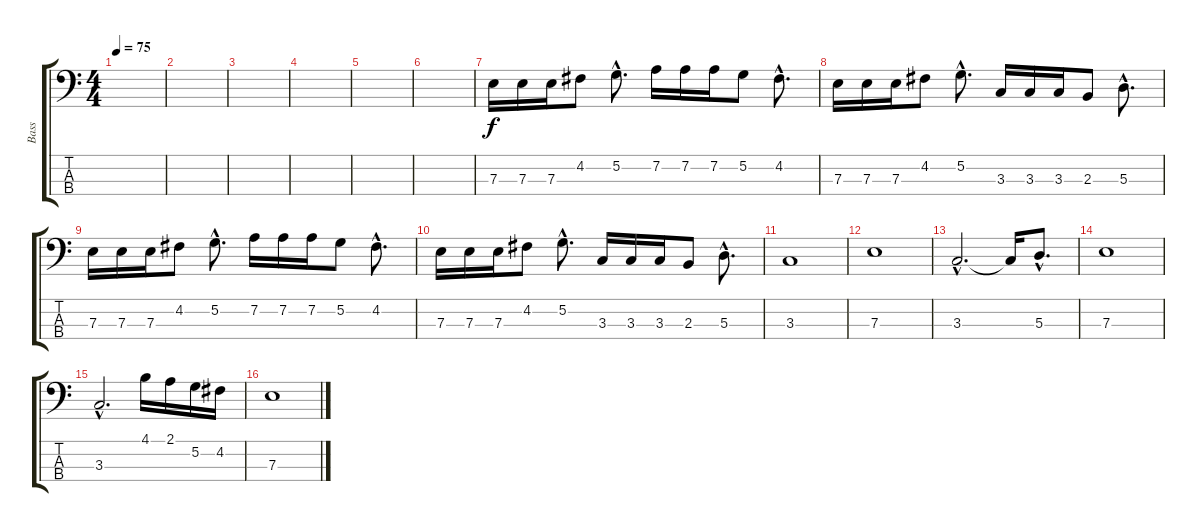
\track ("Bass" "Bass") {instrument electricbassfinger}
\staff {score tabs}
\tuning (G2 D2 A1 E1) {hide}
\ts (4 4)
\tempo 75
\clef f4
\ks c
|
|
|
|
|
|
7.3.16 7.3.16 7.3.16 4.2.8 5.2{hac}.8{d} 7.2.16 7.2.16 7.2.16 5.2.8 4.2{hac}.8{d} |
7.3.16 7.3.16 7.3.16 4.2.8 5.2{hac}.8{d} 3.3.16 3.3.16 3.3.16 2.3.8 5.3{hac}.8{d} |
7.3.16 7.3.16 7.3.16 4.2.8 5.2{hac}.8{d} 7.2.16 7.2.16 7.2.16 5.2.8 4.2{hac}.8{d} |
7.3.16 7.3.16 7.3.16 4.2.8 5.2{hac}.8{d} 3.3.16 3.3.16 3.3.16 2.3.8 5.3{hac}.8{d} |
3.3.1 |
7.3.1 |
3.3{hac}.2{d} 3.3{t}.16 5.3{hac}.8{d} |
7.3.1 |
3.3{hac}.2{d} 4.1.16 2.1.16 5.2.16 4.2.16 |
7.3.1
